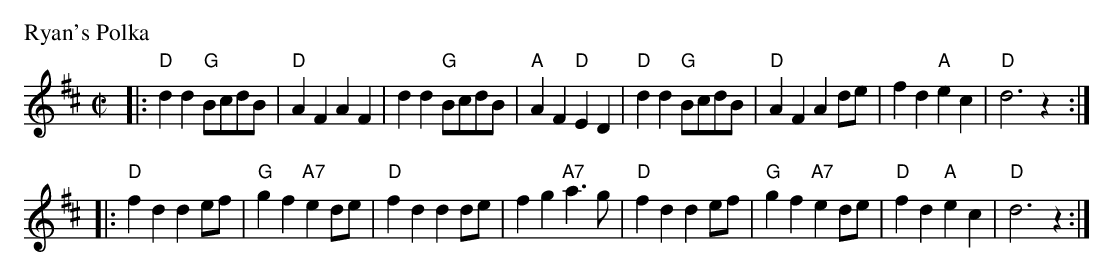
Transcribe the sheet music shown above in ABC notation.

X:1
M: C|
P: Ryan's Polka
K: D
|: "D"d2d2 "G"BcdB | "D"A2F2 A2F2 | d2d2 "G"BcdB | "A"A2F2 "D"E2D2 \
|  "D"d2d2 "G"BcdB | "D"A2F2 A2de | f2d2 "A"e2c2 | "D"d6   z2 :|
|: "D"f2d2 d2ef | "G"g2f2 "A7"e2de | "D"f2d2 d2de | f2g2 "A7"a3g \
|  "D"f2d2 d2ef | "G"g2f2 "A7"e2de | "D"f2d2 "A"e2c2 | "D"d6   z2 :|
